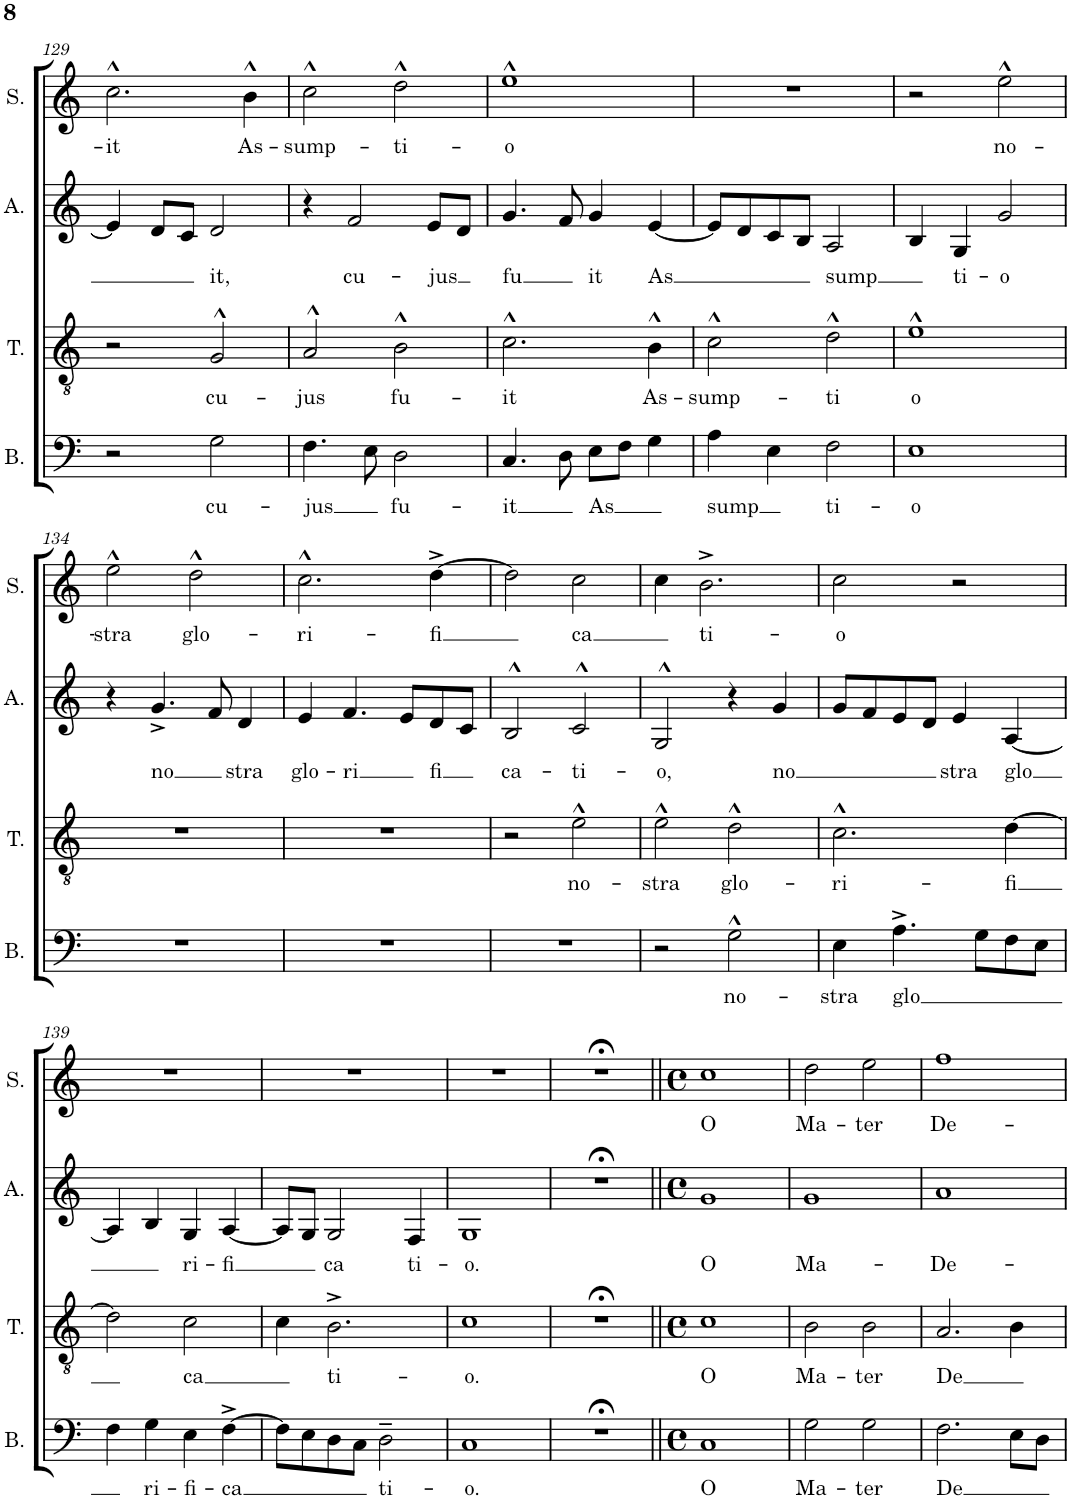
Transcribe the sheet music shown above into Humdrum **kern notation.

**kern	**text	**kern	**text	**kern	**text	**kern	**text
*part4	*part4	*part3	*part3	*part2	*part2	*part1	*part1
*staff4	*staff4	*staff3	*staff3	*staff2	*staff2	*staff1	*staff1
*I"Bass	*	*I"Tenor	*	*I"Alto	*	*I"Soprano	*
*I'B.	*	*I'T.	*	*I'A.	*	*I'S.	*
!!LO:PB:g=z
*clefF4	*	*clefGv2	*	*clefG2	*	*clefG2	*
*k[]	*	*k[]	*	*k[]	*	*k[]	*
*M2/2	*	*M2/2	*	*M2/2	*	*M2/2	*
*met(c|)	*	*met(c|)	*	*met(c|)	*	*met(c|)	*
=129	=129	=129	=129	=129	=129	=129	=129
!	!	!	!	!	!	!	!LO:LY:b
2r	.	2r	.	4e/]	.	2.cc^^\	-it
.	.	.	.	8d/L	.	.	.
.	.	.	.	8c/J	.	.	.
!	!LO:LY:b	!	!LO:LY:b	!	!LO:LY:b	!	!
2G\	cu-	2G^^/	cu-	2d/	it,	.	.
!	!	!	!	!	!	!	!LO:LY:b
.	.	.	.	.	.	4b^^\	As-
=130	=130	=130	=130	=130	=130	=130	=130
!	!LO:LY:b	!	!LO:LY:b	!	!	!	!LO:LY:b
4.F\	-jus	2A^^/	-jus	4r	.	2cc^^\	-sump-
!	!	!	!	!	!LO:LY:b	!	!
.	.	.	.	2f/	cu-	.	.
8E\	.	.	.	.	.	.	.
!	!LO:LY:b	!	!LO:LY:b	!	!	!	!LO:LY:b
2D\	fu-	2B^^\	fu-	.	.	2dd^^\	-ti-
!	!	!	!	!	!LO:LY:b	!	!
.	.	.	.	8e/L	-jus	.	.
.	.	.	.	8d/J	.	.	.
=131	=131	=131	=131	=131	=131	=131	=131
!	!LO:LY:b	!	!LO:LY:b	!	!LO:LY:b	!	!LO:LY:b
4.C/	-it	2.c^^\	-it	4.g/	fu	1ee^^	-o
8D\	.	.	.	8f/	.	.	.
!	!LO:LY:b	!	!	!	!LO:LY:b	!	!
8E\L	As	.	.	4g/	it	.	.
8F\J	.	.	.	.	.	.	.
!	!	!	!LO:LY:b	!	!LO:LY:b	!	!
4G\	.	4B^^\	As-	[4e/	As	.	.
=132	=132	=132	=132	=132	=132	=132	=132
!	!LO:LY:b	!	!LO:LY:b	!	!	!	!
4A\	sump	2c^^\	-sump-	8e/L]	.	1r	.
.	.	.	.	8d/	.	.	.
4E\	.	.	.	8c/	.	.	.
.	.	.	.	8B/J	.	.	.
!	!LO:LY:b	!	!LO:LY:b	!	!LO:LY:b	!	!
2F\	ti-	2d^^\	-ti	2A/	sump	.	.
=133	=133	=133	=133	=133	=133	=133	=133
!	!LO:LY:b	!	!LO:LY:b	!	!	!	!
1E	-o	1e^^	o	4B/	.	2r	.
!	!	!	!	!	!LO:LY:b	!	!
.	.	.	.	4G/	ti-	.	.
!	!	!	!	!	!LO:LY:b	!	!LO:LY:b
.	.	.	.	2g/	-o	2ee^^\	no-
!!LO:LB:g=z
=134	=134	=134	=134	=134	=134	=134	=134
!	!	!	!	!	!	!	!LO:LY:b
1r	.	1r	.	4r	.	2ee^^\	-stra
!	!	!	!	!	!LO:LY:b	!	!
.	.	.	.	4.g^/	no	.	.
!	!	!	!	!	!	!	!LO:LY:b
.	.	.	.	.	.	2dd^^\	glo-
.	.	.	.	8f/	.	.	.
!	!	!	!	!	!LO:LY:b	!	!
.	.	.	.	4d/	stra	.	.
=135	=135	=135	=135	=135	=135	=135	=135
!	!	!	!	!	!LO:LY:b	!	!LO:LY:b
1r	.	1r	.	4e/	glo-	2.cc^^\	-ri-
!	!	!	!	!	!LO:LY:b	!	!
.	.	.	.	4.f/	-ri	.	.
.	.	.	.	8e/L	.	.	.
!	!	!	!	!	!LO:LY:b	!	!LO:LY:b
.	.	.	.	8d/	fi	[4dd^\	-fi
.	.	.	.	8c/J	.	.	.
=136	=136	=136	=136	=136	=136	=136	=136
!	!	!	!	!	!LO:LY:b	!	!
1r	.	2r	.	2B^^/	ca-	2dd\]	.
!	!	!	!LO:LY:b	!	!LO:LY:b	!	!LO:LY:b
.	.	2e^^\	no-	2c^^/	-ti-	2cc\	ca
=137	=137	=137	=137	=137	=137	=137	=137
!	!	!	!LO:LY:b	!	!LO:LY:b	!	!
2r	.	2e^^\	-stra	2G^^/	-o,	4cc\	.
!	!	!	!	!	!	!	!LO:LY:b
.	.	.	.	.	.	2.b^\	ti-
!	!LO:LY:b	!	!LO:LY:b	!	!	!	!
2G^^\	no-	2d^^\	glo-	4r	.	.	.
!	!	!	!	!	!LO:LY:b	!	!
.	.	.	.	4g/	no	.	.
=138	=138	=138	=138	=138	=138	=138	=138
!	!LO:LY:b	!	!LO:LY:b	!	!	!	!LO:LY:b
4E\	-stra	2.c^^\	-ri-	8g/L	.	2cc\	-o
.	.	.	.	8f/	.	.	.
!	!LO:LY:b	!	!	!	!	!	!
4.A^\	glo	.	.	8e/	.	.	.
.	.	.	.	8d/J	.	.	.
!	!	!	!	!	!LO:LY:b	!	!
.	.	.	.	4e/	stra	2r	.
8G\L	.	.	.	.	.	.	.
!	!	!	!LO:LY:b	!	!LO:LY:b	!	!
8F\	.	[4d\	-fi	[4A/	glo	.	.
8E\J	.	.	.	.	.	.	.
!!LO:LB:g=z
=139	=139	=139	=139	=139	=139	=139	=139
4F\	.	2d\]	.	4A/]	.	1r	.
!	!LO:LY:b	!	!	!	!	!	!
4G\	ri-	.	.	4B/	.	.	.
!	!LO:LY:b	!	!LO:LY:b	!	!LO:LY:b	!	!
4E\	-fi-	2c\	ca	4G/	ri-	.	.
!	!LO:LY:b	!	!	!	!LO:LY:b	!	!
[4F^\	-ca	.	.	[4A/	-fi	.	.
=140	=140	=140	=140	=140	=140	=140	=140
8F\L]	.	4c\	.	8A/L]	.	1r	.
8E\	.	.	.	8G/J	.	.	.
!	!	!	!LO:LY:b	!	!LO:LY:b	!	!
8D\	.	2.B^\	ti-	2G/	-ca	.	.
8C\J	.	.	.	.	.	.	.
!	!LO:LY:b	!	!	!	!	!	!
2D~\	ti-	.	.	.	.	.	.
!	!	!	!	!	!LO:LY:b	!	!
.	.	.	.	4F/	ti-	.	.
=141	=141	=141	=141	=141	=141	=141	=141
!	!LO:LY:b	!	!LO:LY:b	!	!LO:LY:b	!	!
1C	-o.	1c	-o.	1G	-o.	1r	.
=142	=142	=142	=142	=142	=142	=142	=142
1r;<	.	1r;<	.	1r;<	.	1r;<	.
=143||	=143||	=143||	=143||	=143||	=143||	=143||	=143||
*M4/4	*	*M4/4	*	*M4/4	*	*M4/4	*
*met(c)	*	*met(c)	*	*met(c)	*	*met(c)	*
!	!LO:LY:b	!	!LO:LY:b	!	!LO:LY:b	!	!LO:LY:b
1C	O	1c	O	1g	O	1cc	O
=144	=144	=144	=144	=144	=144	=144	=144
!	!LO:LY:b	!	!LO:LY:b	!	!LO:LY:b	!	!LO:LY:b
2G\	Ma-	2B\	Ma-	1g	Ma-	2dd\	Ma-
!	!LO:LY:b	!	!LO:LY:b	!	!	!	!LO:LY:b
2G\	-ter	2B\	-ter	.	.	2ee\	-ter
=145	=145	=145	=145	=145	=145	=145	=145
!	!LO:LY:b	!	!LO:LY:b	!	!LO:LY:b	!	!LO:LY:b
2.F\	De	2.A/	De	1a	De-	1ff	De-
8E\L	.	4B\	.	.	.	.	.
8D\J	.	.	.	.	.	.	.
=	=	=	=	=	=	=	=
*-	*-	*-	*-	*-	*-	*-	*-
